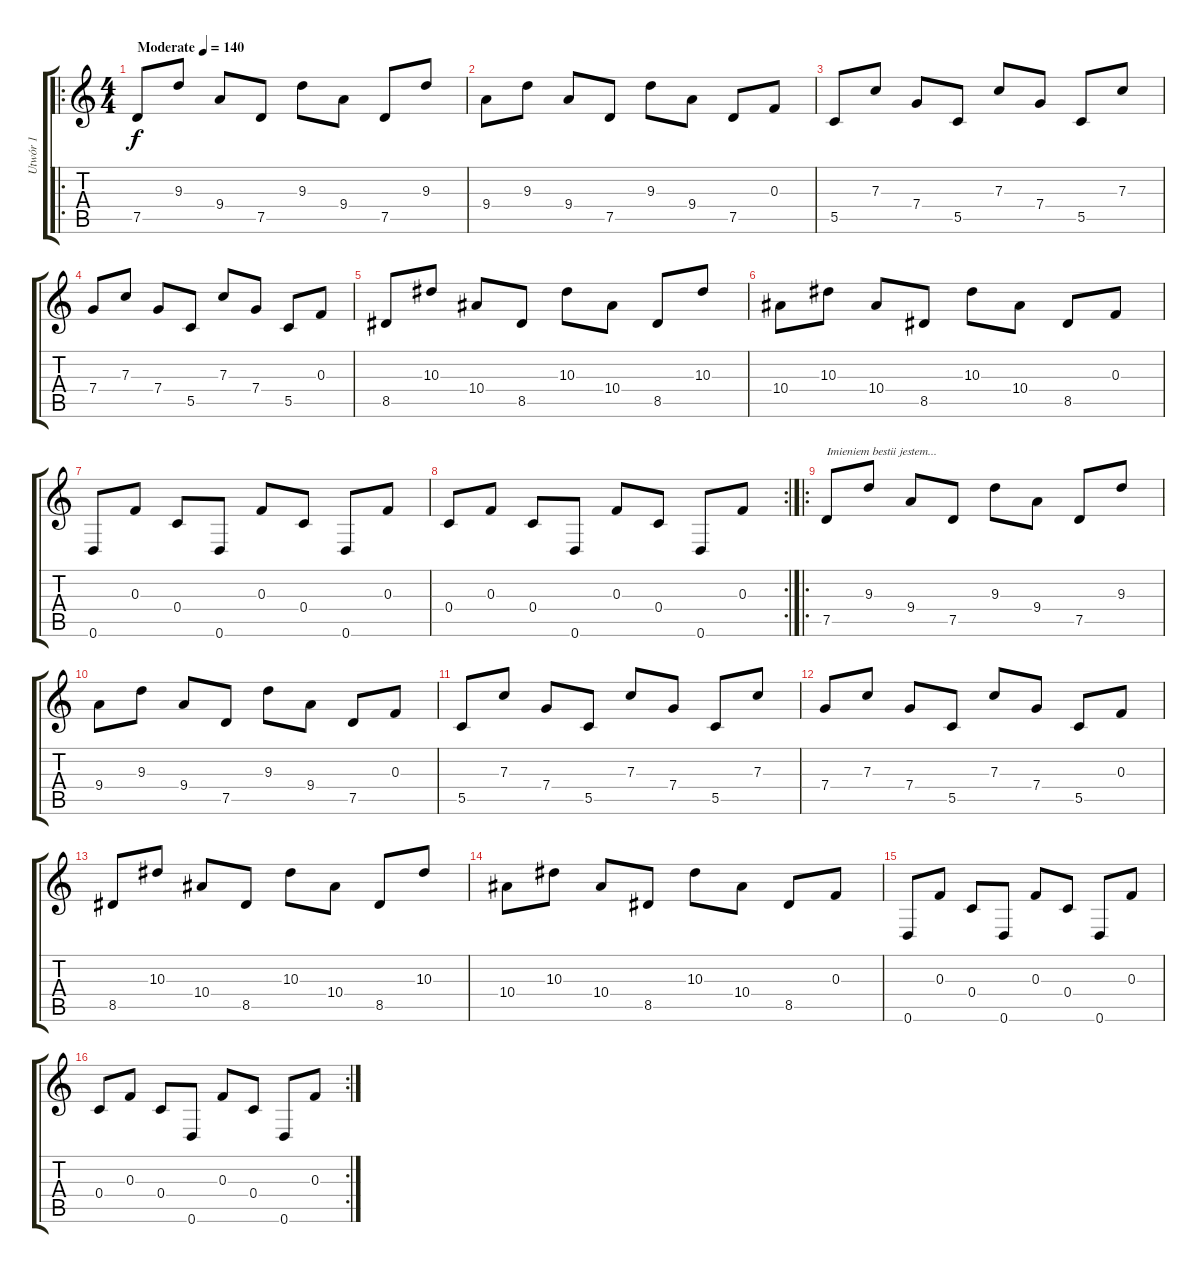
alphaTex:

\track ("Utwór 1" "Utwór 1") {instrument acousticguitarsteel}
\staff {score tabs}
\tuning (D4 A3 F3 C3 G2 D2) {hide}
\ro
\ts (4 4)
\tempo (140 "Moderate")
\clef g2
\ks c
7.5.8{dy f instrument acousticguitarsteel} 9.3.8 9.4.8 7.5.8 9.3.8 9.4.8 7.5.8 9.3.8 |
9.4.8 9.3.8 9.4.8 7.5.8 9.3.8 9.4.8 7.5.8 0.3.8 |
5.5.8 7.3.8 7.4.8 5.5.8 7.3.8 7.4.8 5.5.8 7.3.8 |
7.4.8 7.3.8 7.4.8 5.5.8 7.3.8 7.4.8 5.5.8 0.3.8 |
8.5.8 10.3.8 10.4.8 8.5.8 10.3.8 10.4.8 8.5.8 10.3.8 |
10.4.8 10.3.8 10.4.8 8.5.8 10.3.8 10.4.8 8.5.8 0.3.8 |
0.6.8 0.3.8 0.4.8 0.6.8 0.3.8 0.4.8 0.6.8 0.3.8 |
\rc 2
0.4.8 0.3.8 0.4.8 0.6.8 0.3.8 0.4.8 0.6.8 0.3.8 |
\ro
7.5.8{txt "Imieniem bestii jestem..."} 9.3.8 9.4.8 7.5.8 9.3.8 9.4.8 7.5.8 9.3.8 |
9.4.8 9.3.8 9.4.8 7.5.8 9.3.8 9.4.8 7.5.8 0.3.8 |
5.5.8 7.3.8 7.4.8 5.5.8 7.3.8 7.4.8 5.5.8 7.3.8 |
7.4.8 7.3.8 7.4.8 5.5.8 7.3.8 7.4.8 5.5.8 0.3.8 |
8.5.8 10.3.8 10.4.8 8.5.8 10.3.8 10.4.8 8.5.8 10.3.8 |
10.4.8 10.3.8 10.4.8 8.5.8 10.3.8 10.4.8 8.5.8 0.3.8 |
0.6.8 0.3.8 0.4.8 0.6.8 0.3.8 0.4.8 0.6.8 0.3.8 |
\rc 2
0.4.8 0.3.8 0.4.8 0.6.8 0.3.8 0.4.8 0.6.8 0.3.8
